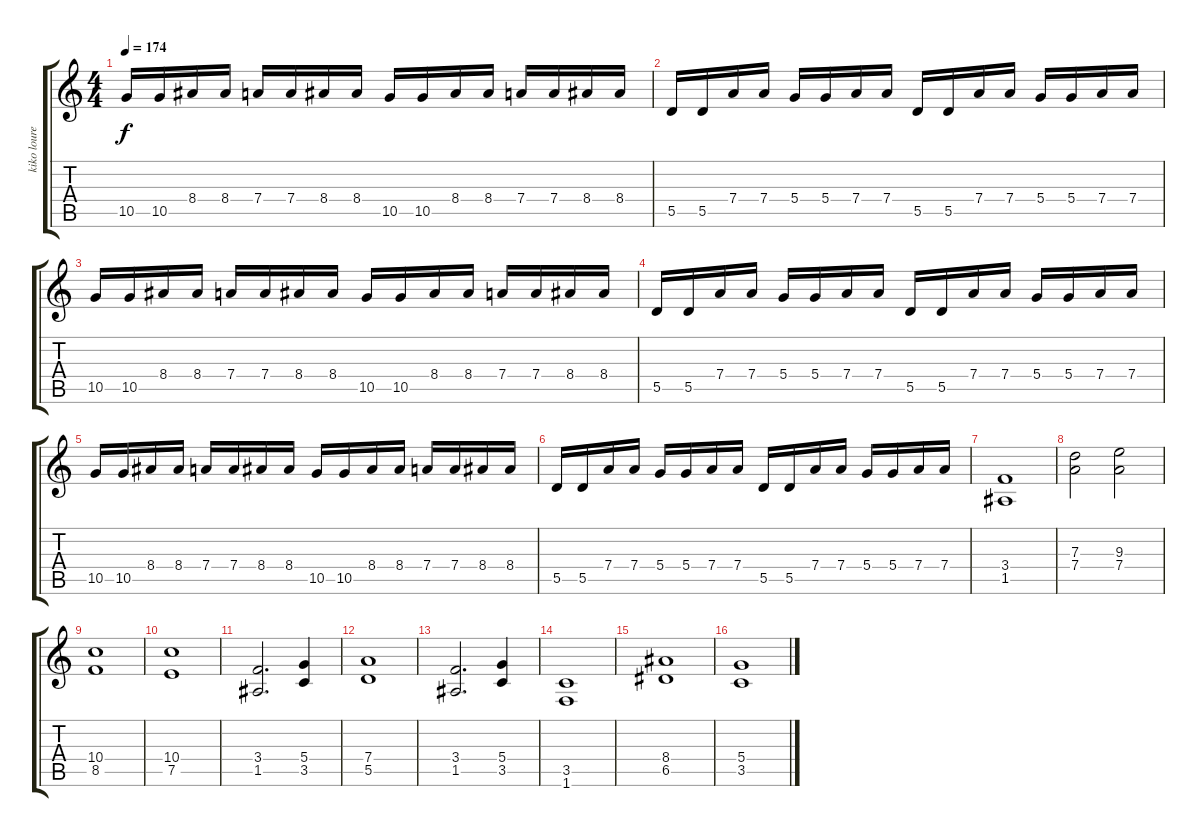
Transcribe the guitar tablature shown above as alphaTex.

\track ("kiko loureiro" "kiko loure") {instrument distortionguitar}
\staff {score tabs}
\tuning (E4 B3 G3 D3 A2 E2) {hide}
\ts (4 4)
\tempo 174
\clef g2
\ks c
10.5.16{dy f} 10.5.16 8.4.16 8.4.16 7.4.16 7.4.16 8.4.16 8.4.16 10.5.16 10.5.16 8.4.16 8.4.16 7.4.16 7.4.16 8.4.16 8.4.16 |
5.5.16 5.5.16 7.4.16 7.4.16 5.4.16 5.4.16 7.4.16 7.4.16 5.5.16 5.5.16 7.4.16 7.4.16 5.4.16 5.4.16 7.4.16 7.4.16 |
10.5.16 10.5.16 8.4.16 8.4.16 7.4.16 7.4.16 8.4.16 8.4.16 10.5.16 10.5.16 8.4.16 8.4.16 7.4.16 7.4.16 8.4.16 8.4.16 |
5.5.16 5.5.16 7.4.16 7.4.16 5.4.16 5.4.16 7.4.16 7.4.16 5.5.16 5.5.16 7.4.16 7.4.16 5.4.16 5.4.16 7.4.16 7.4.16 |
10.5.16 10.5.16 8.4.16 8.4.16 7.4.16 7.4.16 8.4.16 8.4.16 10.5.16 10.5.16 8.4.16 8.4.16 7.4.16 7.4.16 8.4.16 8.4.16 |
5.5.16 5.5.16 7.4.16 7.4.16 5.4.16 5.4.16 7.4.16 7.4.16 5.5.16 5.5.16 7.4.16 7.4.16 5.4.16 5.4.16 7.4.16 7.4.16 |
(3.4 1.5).1 |
(7.3 7.4).2 (9.3 7.4).2 |
(10.4 8.5).1 |
(10.4 7.5).1 |
(3.4 1.5).2{d} (5.4 3.5).4 |
(7.4 5.5).1 |
(3.4 1.5).2{d} (5.4 3.5).4 |
(3.5 1.6).1 |
(8.4 6.5).1 |
(5.4 3.5).1
